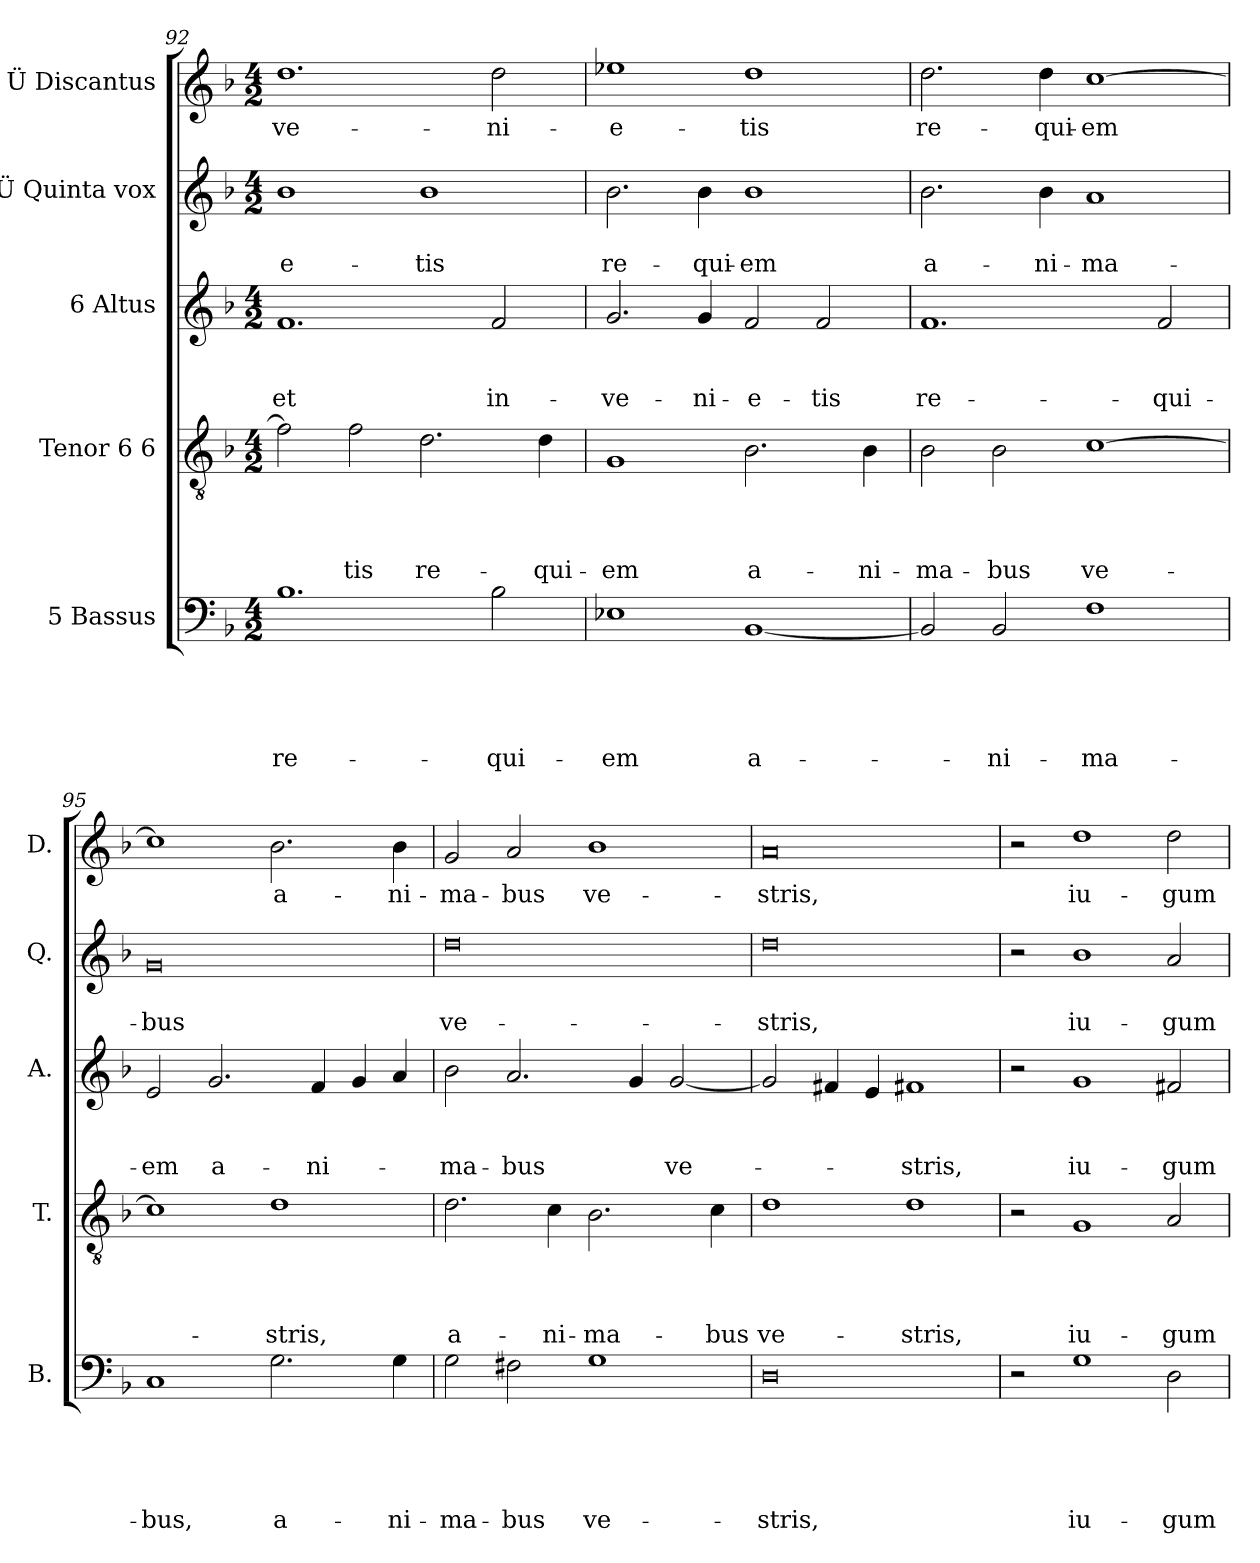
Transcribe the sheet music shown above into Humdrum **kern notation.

**kern	**text	**text	**text	**text	**text	**kern	**text	**text	**text	**text	**kern	**text	**text	**text	**kern	**text	**text	**kern	**text
*part5	*part5	*part5	*part5	*part5	*part5	*part4	*part4	*part4	*part4	*part4	*part3	*part3	*part3	*part3	*part2	*part2	*part2	*part1	*part1
*staff5	*staff5	*staff5	*staff5	*staff5	*staff5	*staff4	*staff4	*staff4	*staff4	*staff4	*staff3	*staff3	*staff3	*staff3	*staff2	*staff2	*staff2	*staff1	*staff1
*I"5 Bassus	*	*	*	*	*	*I"Tenor 6 6	*	*	*	*	*I"6 Altus	*	*	*	*I"Ü Quinta vox	*	*	*I"Ü Discantus	*
*I'B.	*	*	*	*	*	*I'T.	*	*	*	*	*I'A.	*	*	*	*I'Q.	*	*	*I'D.	*
*clefF4	*	*	*	*	*	*clefGv2	*	*	*	*	*clefG2	*	*	*	*clefG2	*	*	*clefG2	*
*k[b-]	*	*	*	*	*	*k[b-]	*	*	*	*	*k[b-]	*	*	*	*k[b-]	*	*	*k[b-]	*
*F:	*	*	*	*	*	*F:	*	*	*	*	*F:	*	*	*	*F:	*	*	*F:	*
*M4/2	*	*	*	*	*	*M4/2	*	*	*	*	*M4/2	*	*	*	*M4/2	*	*	*M4/2	*
=92	=92	=92	=92	=92	=92	=92	=92	=92	=92	=92	=92	=92	=92	=92	=92	=92	=92	=92	=92
!	!	!	!	!	!LO:LY:b	!	!	!	!	!	!	!	!	!LO:LY:b	!	!	!LO:LY:b:rj	!	!LO:LY:b
1.B-	.	.	.	.	re-	2f\]	.	.	.	.	1.f	.	.	et	1b-	.	-e-	1.dd	-ve-
!	!	!	!	!	!	!	!	!	!	!LO:LY:b	!	!	!	!	!	!	!	!	!
.	.	.	.	.	.	2f\	.	.	.	-tis	.	.	.	.	.	.	.	.	.
!	!	!	!	!	!	!	!	!	!	!LO:LY:b	!	!	!	!	!	!	!LO:LY:b	!	!
.	.	.	.	.	.	2.d\	.	.	.	re-	.	.	.	.	1b-	.	-tis	.	.
!	!	!	!	!	!LO:LY:b	!	!	!	!	!	!	!	!	!LO:LY:b	!	!	!	!	!LO:LY:b
2B-\	.	.	.	.	-qui-	.	.	.	.	.	2f/	.	.	in-	.	.	.	2dd\	-ni-
!	!	!	!	!	!	!	!	!	!	!LO:LY:b	!	!	!	!	!	!	!	!	!
.	.	.	.	.	.	4d\	.	.	.	-qui-	.	.	.	.	.	.	.	.	.
!!LO:LB:g=z
=93	=93	=93	=93	=93	=93	=93	=93	=93	=93	=93	=93	=93	=93	=93	=93	=93	=93	=93	=93
!	!	!	!	!	!LO:LY:b	!	!	!	!	!LO:LY:b	!	!	!	!LO:LY:b	!	!	!LO:LY:b	!	!LO:LY:b:rj
1E-X	.	.	.	.	-em	1G	.	.	.	-em	2.g/	.	.	-ve-	2.b-\	.	re-	1ee-X	-e-
!	!	!	!	!	!	!	!	!	!	!	!	!	!	!LO:LY:b	!	!	!LO:LY:b	!	!
.	.	.	.	.	.	.	.	.	.	.	4g/	.	.	-ni-	4b-\	.	-qui-	.	.
!	!	!	!	!	!LO:LY:b:rj	!	!	!	!	!LO:LY:b	!	!	!	!LO:LY:b	!	!	!LO:LY:b	!	!LO:LY:b
[<1BB-	.	.	.	.	a-	2.B-\	.	.	.	a-	2f/	.	.	-e-	1b-	.	-em	1dd	-tis
!	!	!	!	!	!	!	!	!	!	!	!	!	!	!LO:LY:b	!	!	!	!	!
.	.	.	.	.	.	.	.	.	.	.	2f/	.	.	-tis	.	.	.	.	.
!	!	!	!	!	!	!	!	!	!	!LO:LY:b	!	!	!	!	!	!	!	!	!
.	.	.	.	.	.	4B-\	.	.	.	-ni-	.	.	.	.	.	.	.	.	.
=94	=94	=94	=94	=94	=94	=94	=94	=94	=94	=94	=94	=94	=94	=94	=94	=94	=94	=94	=94
!	!	!	!	!	!	!	!	!	!	!LO:LY:b	!	!	!	!LO:LY:b	!	!	!LO:LY:b	!	!LO:LY:b
2BB-/]	.	.	.	.	.	2B-\	.	.	.	-ma-	1.f	.	.	re-	2.b-\	.	a-	2.dd\	re-
!	!	!	!	!	!LO:LY:b	!	!	!	!	!LO:LY:b	!	!	!	!	!	!	!	!	!
2BB-/	.	.	.	.	-ni-	2B-\	.	.	.	-bus	.	.	.	.	.	.	.	.	.
!	!	!	!	!	!	!	!	!	!	!	!	!	!	!	!	!	!LO:LY:b	!	!LO:LY:b
.	.	.	.	.	.	.	.	.	.	.	.	.	.	.	4b-\	.	-ni-	4dd\	-qui-
!	!	!	!	!	!LO:LY:b	!	!	!	!	!LO:LY:b	!	!	!	!	!	!	!LO:LY:b	!	!LO:LY:b
1F	.	.	.	.	-ma-	[>1c	.	.	.	ve-	.	.	.	.	1a	.	-ma-	[>1cc	-em
!	!	!	!	!	!	!	!	!	!	!	!	!	!	!LO:LY:b	!	!	!	!	!
.	.	.	.	.	.	.	.	.	.	.	2f/	.	.	-qui-	.	.	.	.	.
=95	=95	=95	=95	=95	=95	=95	=95	=95	=95	=95	=95	=95	=95	=95	=95	=95	=95	=95	=95
!	!	!	!	!	!LO:LY:b	!	!	!	!	!	!	!	!	!LO:LY:b	!	!	!LO:LY:b	!	!
1C	.	.	.	.	-bus,	1c]	.	.	.	.	2e/	.	.	-em	0g	.	-bus	1cc]	.
!	!	!	!	!	!	!	!	!	!	!	!	!	!	!LO:LY:b	!	!	!	!	!
.	.	.	.	.	.	.	.	.	.	.	2.g/	.	.	a-	.	.	.	.	.
!	!	!	!	!	!LO:LY:b	!	!	!	!	!LO:LY:b	!	!	!	!	!	!	!	!	!LO:LY:b
2.G\	.	.	.	.	a-	1d	.	.	.	-stris,	.	.	.	.	.	.	.	2.b-\	a-
!	!	!	!	!	!	!	!	!	!	!	!	!	!	!LO:LY:b	!	!	!	!	!
.	.	.	.	.	.	.	.	.	.	.	4f/	.	.	-ni-	.	.	.	.	.
.	.	.	.	.	.	.	.	.	.	.	4g/	.	.	.	.	.	.	.	.
!	!	!	!	!	!LO:LY:b	!	!	!	!	!	!	!	!	!	!	!	!	!	!LO:LY:b
4G\	.	.	.	.	-ni-	.	.	.	.	.	4a/	.	.	.	.	.	.	4b-\	-ni-
=96	=96	=96	=96	=96	=96	=96	=96	=96	=96	=96	=96	=96	=96	=96	=96	=96	=96	=96	=96
!	!	!	!	!	!LO:LY:b	!	!	!	!	!LO:LY:b	!	!	!	!LO:LY:b	!	!	!LO:LY:b	!	!LO:LY:b
2G\	.	.	.	.	-ma-	2.d\	.	.	.	a-	2b-\	.	.	-ma-	0dd	.	ve-	2g/	-ma-
!	!	!	!	!	!LO:LY:b	!	!	!	!	!	!	!	!	!LO:LY:b	!	!	!	!	!LO:LY:b
2F#X\	.	.	.	.	-bus	.	.	.	.	.	2.a/	.	.	-bus	.	.	.	2a/	-bus
!	!	!	!	!	!	!	!	!	!	!LO:LY:b	!	!	!	!	!	!	!	!	!
.	.	.	.	.	.	4c\	.	.	.	-ni-	.	.	.	.	.	.	.	.	.
!	!	!	!	!	!LO:LY:b	!	!	!	!	!LO:LY:b	!	!	!	!	!	!	!	!	!LO:LY:b
1G	.	.	.	.	ve-	2.B-\	.	.	.	-ma-	.	.	.	.	.	.	.	1b-	ve-
.	.	.	.	.	.	.	.	.	.	.	4g/	.	.	.	.	.	.	.	.
!	!	!	!	!	!	!	!	!	!	!	!	!	!	!LO:LY:b	!	!	!	!	!
.	.	.	.	.	.	.	.	.	.	.	[<2g/	.	.	ve-	.	.	.	.	.
!	!	!	!	!	!	!	!	!	!	!LO:LY:b	!	!	!	!	!	!	!	!	!
.	.	.	.	.	.	4c\	.	.	.	-bus	.	.	.	.	.	.	.	.	.
=97	=97	=97	=97	=97	=97	=97	=97	=97	=97	=97	=97	=97	=97	=97	=97	=97	=97	=97	=97
!	!	!	!	!	!LO:LY:b	!	!	!	!	!LO:LY:b	!	!	!	!	!	!	!LO:LY:b	!	!LO:LY:b
0D	.	.	.	.	-stris,	1d	.	.	.	ve-	2g/]	.	.	.	0dd	.	-stris,	0a	-stris,
.	.	.	.	.	.	.	.	.	.	.	4f#X/	.	.	.	.	.	.	.	.
.	.	.	.	.	.	.	.	.	.	.	4e/	.	.	.	.	.	.	.	.
!	!	!	!	!	!	!	!	!	!	!LO:LY:b	!	!	!	!LO:LY:b	!	!	!	!	!
.	.	.	.	.	.	1d	.	.	.	-stris,	1f#X	.	.	-stris,	.	.	.	.	.
!!LO:LB:g=z
=98	=98	=98	=98	=98	=98	=98	=98	=98	=98	=98	=98	=98	=98	=98	=98	=98	=98	=98	=98
2r	.	.	.	.	.	2r	.	.	.	.	2r	.	.	.	2r	.	.	2r	.
!	!	!	!	!	!LO:LY:b	!	!	!	!	!LO:LY:b	!	!	!	!LO:LY:b	!	!	!LO:LY:b	!	!LO:LY:b
1G	.	.	.	.	iu-	1G	.	.	.	iu-	1g	.	.	iu-	1b-	.	iu-	1dd	iu-
!	!	!	!	!	!LO:LY:b	!	!	!	!	!LO:LY:b	!	!	!	!LO:LY:b	!	!	!LO:LY:b	!	!LO:LY:b
2D\	.	.	.	.	-gum	2A/	.	.	.	-gum	2f#X/	.	.	-gum	2a/	.	-gum	2dd\	-gum
=	=	=	=	=	=	=	=	=	=	=	=	=	=	=	=	=	=	=	=
*-	*-	*-	*-	*-	*-	*-	*-	*-	*-	*-	*-	*-	*-	*-	*-	*-	*-	*-	*-
